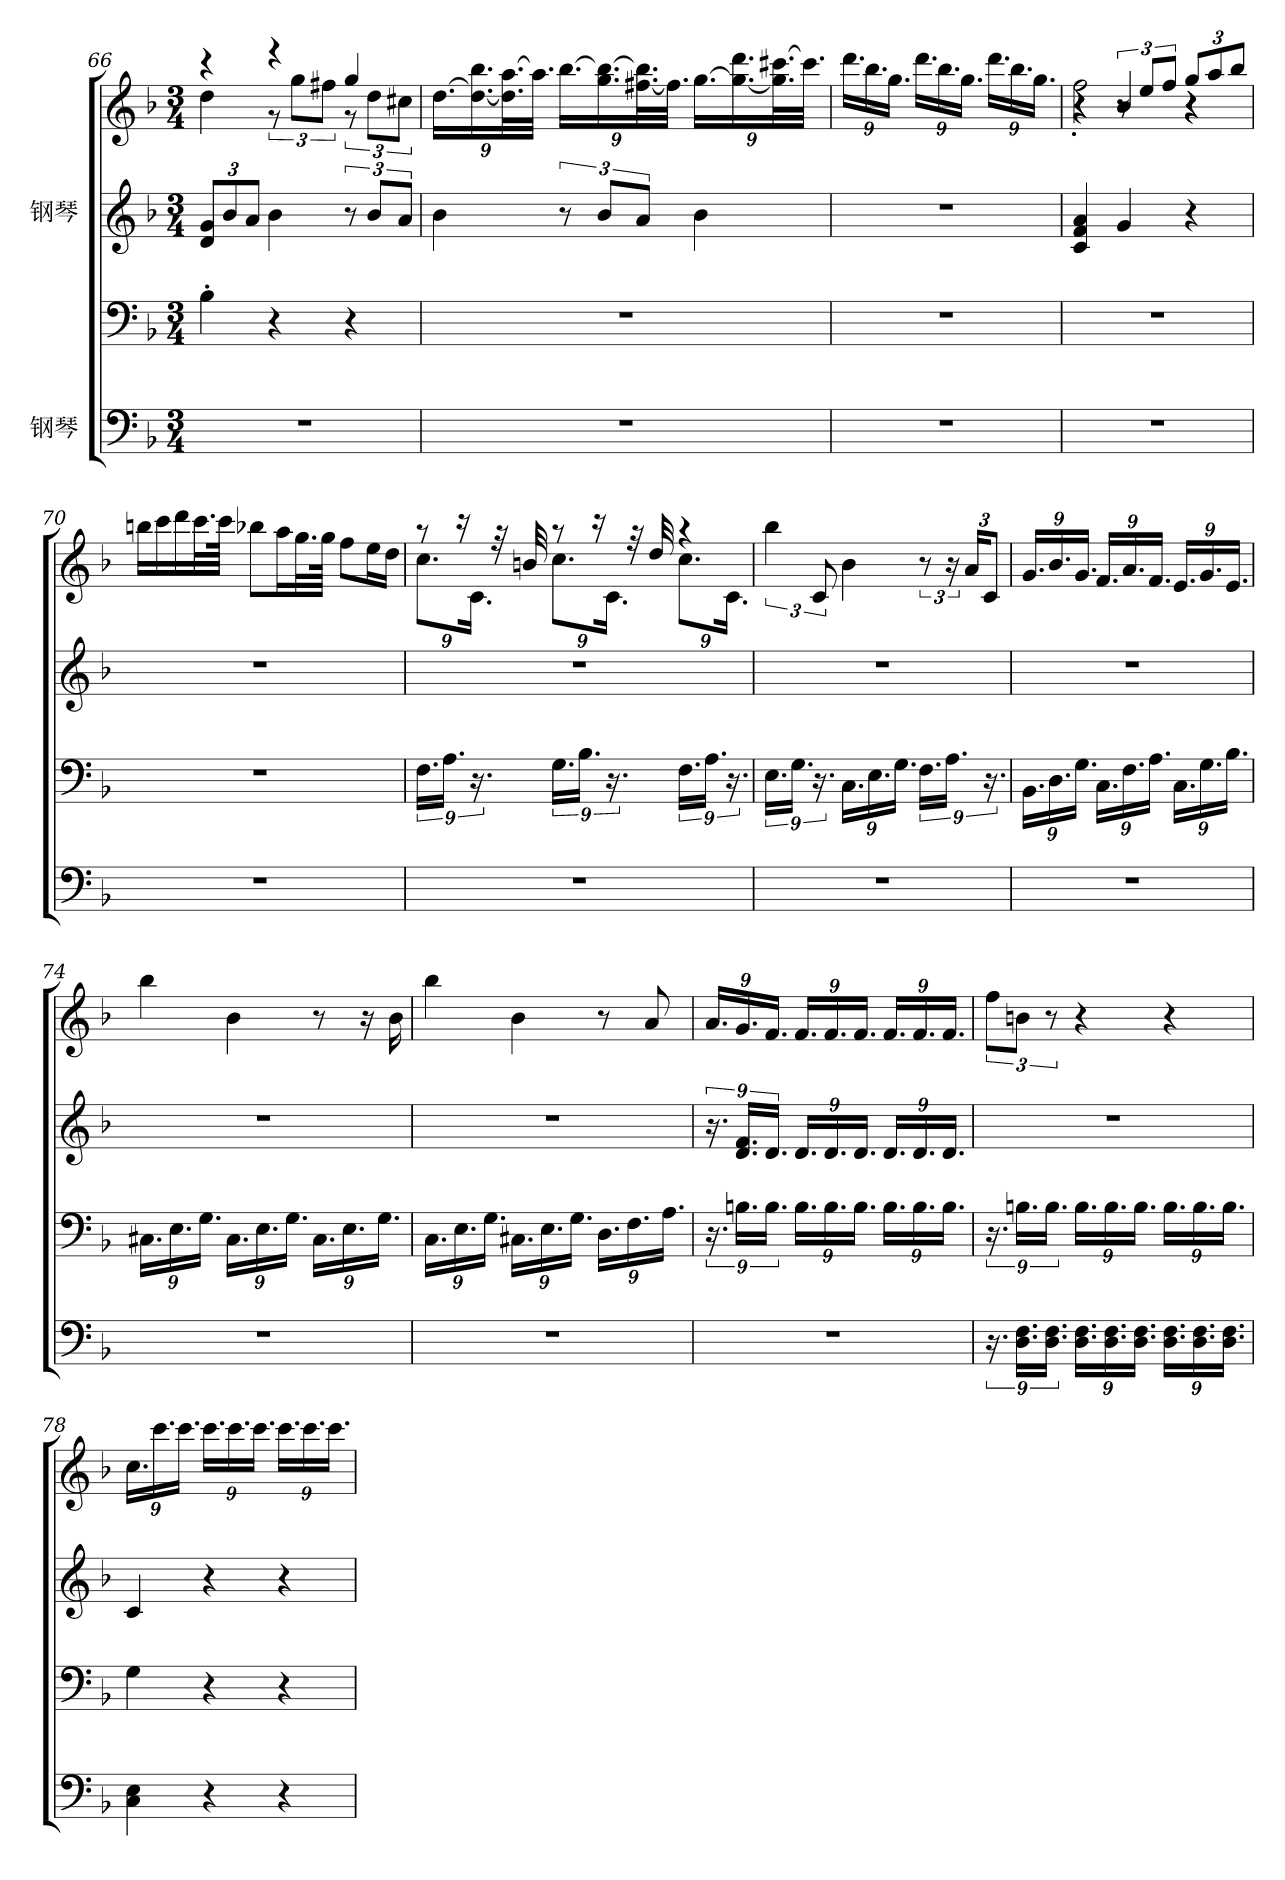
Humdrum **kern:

**kern	**kern	**kern	**kern
*part2	*part2	*part1	*part1
*staff4	*staff3	*staff2	*staff1
*I"钢琴	*	*I"钢琴	*
!!LO:PB:g=z
*clefF4	*clefF4	*clefG2	*clefG2
*k[b-]	*k[b-]	*k[b-]	*k[b-]
*M3/4	*M3/4	*M3/4	*M3/4
*	*	*Xbrackettup	*
=66	=66	=66	=66
*	*	*	*^
2.r	4B-'\	12d/ 12g/L	4r	4dd\
.	.	12b-/	.	.
.	.	12a/J	.	.
.	4r	4b-\	4r	12r
.	.	.	.	12gg\L
.	.	.	.	12ff#X\J
*	*	*brackettup	*	*
.	4r	12r	4gg/	12r
.	.	12b-/L	.	12dd\L
.	.	12a/J	.	12cc#X\J
*	*	*	*v	*v
=67	=67	=67	=67
*	*	*	*Xbrackettup
2.r	2.r	4b-\	[18.dd\LL
.	.	.	18.dd\_ 18.bb-\
.	.	.	36.dd\] [36.aa\L
.	.	.	36.aa\JJJ]
.	.	12r	[18.bb-\LL
.	.	12b-/L	18.gg\ 18.bb-\_
.	.	12a/J	[36.ff#X\ 36.bb-\]L
.	.	.	36.ff#\JJJ]
.	.	4b-\	[18.gg\LL
.	.	.	18.gg\_ 18.ddd\
.	.	.	36.gg\] [36.ccc#X\L
.	.	.	36.ccc#\JJJ]
!!LO:LB:g=z
=68	=68	=68	=68
2.r	2.r	2.r	18.ddd\LL
.	.	.	18.bb-\
.	.	.	18.gg\JJ
.	.	.	18.ddd\LL
.	.	.	18.bb-\
.	.	.	18.gg\JJ
.	.	.	18.ddd\LL
.	.	.	18.bb-\
.	.	.	18.gg\JJ
=69	=69	=69	=69
*	*	*	*^
*	*	*	*	*^
2.r	2.r	4c/ 4f/ 4a/	4r	2ff'\	4r
*	*	*	*brackettup	*	*
.	.	4g/	12r	.	4b-/
.	.	.	12ee/L	.	.
.	.	.	12ff/J	.	.
*	*	*	*Xbrackettup	*	*
.	.	4r	12gg/L	4r	4r
.	.	.	12aa/	.	.
.	.	.	12bb-/J	.	.
*	*	*	*v	*v	*v
=70	=70	=70	=70
2.r	2.r	2.r	16bbn\LL
.	.	.	16ccc\
.	.	.	16ddd\
.	.	.	32.ccc\L
.	.	.	64ccc\JJJk
.	.	.	8bb-X\L
.	.	.	16aa\L
.	.	.	32.gg\L
.	.	.	64gg\JJJk
.	.	.	8ff\L
.	.	.	16ee\L
.	.	.	16dd\JJ
!!LO:LB:g=z
=71	=71	=71	=71
*	*	*	*^
2.r	18.F\LL	2.r	8r	9.cc\L
.	18.A\JJ	.	.	.
.	.	.	16r	.
.	18.r	.	.	18.c\Jk
.	.	.	32r	.
.	.	.	32bn/	.
.	18.G\LL	.	8r	9.cc\L
.	18.B-\JJ	.	.	.
.	.	.	16r	.
.	18.r	.	.	18.c\Jk
.	.	.	32r	.
.	.	.	32dd/	.
.	18.F\LL	.	4r	9.cc\L
.	18.A\JJ	.	.	.
.	18.r	.	.	18.c\Jk
*	*	*	*v	*v
=72	=72	=72	=72
*	*	*	*brackettup
2.r	18.E\LL	2.r	6bb-\
.	18.G\JJ	.	.
.	18.r	.	12c/
.	18.C\LL	.	4b-\
.	18.E\	.	.
.	18.G\JJ	.	.
.	18.F\LL	.	12r
.	18.A\JJ	.	24r
.	.	.	24a/KL
.	18.r	.	12c/J
!!LO:PB:g=z
=73	=73	=73	=73
*	*Xbrackettup	*	*Xbrackettup
2.r	18.BB-\LL	2.r	18.g/LL
.	18.D\	.	18.b-/
.	18.G\JJ	.	18.g/JJ
.	18.C\LL	.	18.f/LL
.	18.F\	.	18.a/
.	18.A\JJ	.	18.f/JJ
.	18.C\LL	.	18.e/LL
.	18.G\	.	18.g/
.	18.B-\JJ	.	18.e/JJ
=74	=74	=74	=74
2.r	18.C#X\LL	2.r	4bb-\
.	18.E\	.	.
.	18.G\JJ	.	.
.	18.C#\LL	.	4b-\
.	18.E\	.	.
.	18.G\JJ	.	.
.	18.C#\LL	.	8r
.	18.E\	.	.
.	.	.	16r
.	18.G\JJ	.	.
.	.	.	16b-\
=75	=75	=75	=75
2.r	18.C\LL	2.r	4bb-\
.	18.E\	.	.
.	18.G\JJ	.	.
.	18.C#X\LL	.	4b-\
.	18.E\	.	.
.	18.G\JJ	.	.
.	18.D\LL	.	8r
.	18.F\	.	.
.	.	.	8a/
.	18.A\JJ	.	.
!!LO:LB:g=z
=76	=76	=76	=76
*	*brackettup	*	*
2.r	18.r	18.r	18.a/LL
.	18.Bn\LL	18.d/ 18.f/LL	18.g/
.	18.B\JJ	18.d/JJ	18.f/JJ
.	18.B\LL	18.d/LL	18.f/LL
.	18.B\	18.d/	18.f/
.	18.B\JJ	18.d/JJ	18.f/JJ
.	18.B\LL	18.d/LL	18.f/LL
.	18.B\	18.d/	18.f/
.	18.B\JJ	18.d/JJ	18.f/JJ
=77	=77	=77	=77
*	*	*	*brackettup
18.r	18.r	2.r	12ff\L
18.D\ 18.F\LL	18.Bn\LL	.	12bn\J
18.D\ 18.F\JJ	18.B\JJ	.	12r
18.D\ 18.F\LL	18.B\LL	.	4r
18.D\ 18.F\	18.B\	.	.
18.D\ 18.F\JJ	18.B\JJ	.	.
18.D\ 18.F\LL	18.B\LL	.	4r
18.D\ 18.F\	18.B\	.	.
18.D\ 18.F\JJ	18.B\JJ	.	.
!!LO:LB:g=z
=78	=78	=78	=78
*	*	*	*Xbrackettup
4C\ 4E\	4G\	4c/	18.cc\LL
.	.	.	18.ccc\
.	.	.	18.ccc\JJ
4r	4r	4r	18.ccc\LL
.	.	.	18.ccc\
.	.	.	18.ccc\JJ
4r	4r	4r	18.ccc\LL
.	.	.	18.ccc\
.	.	.	18.ccc\JJ
=	=	=	=
*-	*-	*-	*-
